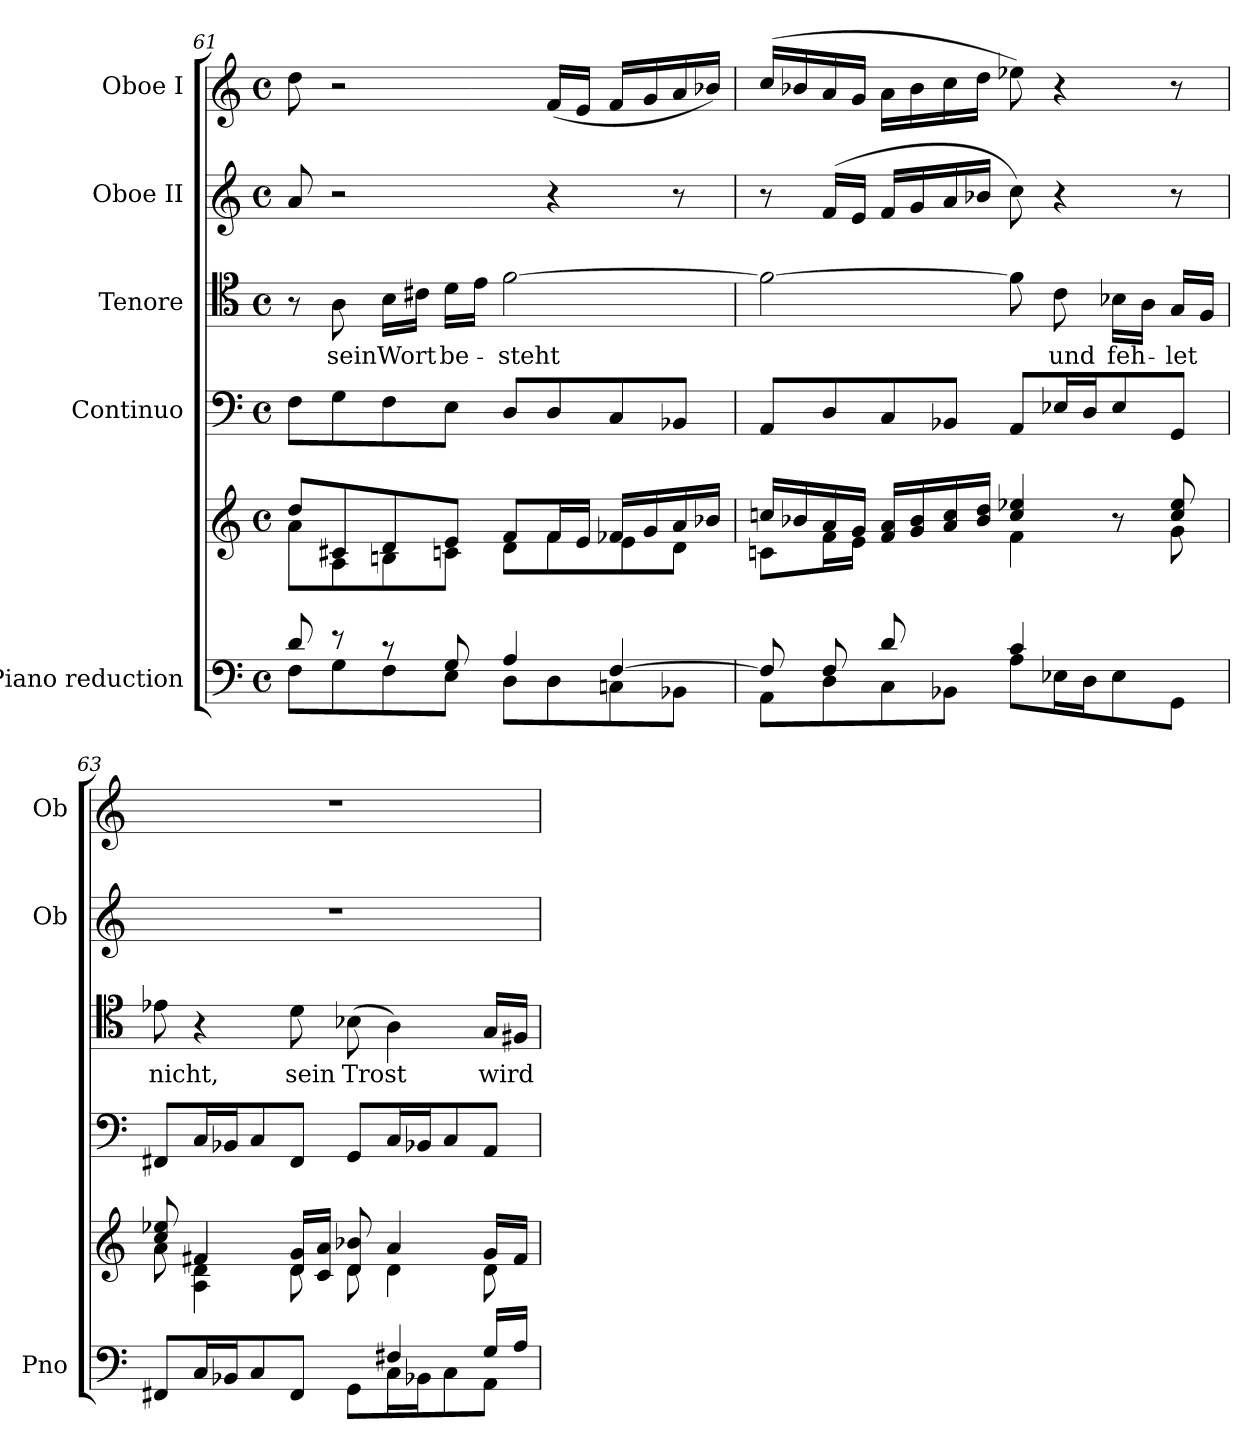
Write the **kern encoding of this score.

**kern	**kern	**kern	**kern	**text	**kern	**kern
*part5	*part5	*part4	*part3	*part3	*part2	*part1
*staff6	*staff5	*staff4	*staff3	*staff3	*staff2	*staff1
*I"Piano reduction	*	*I"Continuo	*I"Tenore	*	*I"Oboe II	*I"Oboe I
*I'Pno	*	*	*	*	*I'Ob	*I'Ob
*clefF4	*clefG2	*clefF4	*clefC4	*	*clefG2	*clefG2
*k[]	*k[]	*k[]	*k[]	*	*k[]	*k[]
*M4/4	*M4/4	*M4/4	*M4/4	*	*M4/4	*M4/4
*met(c)	*met(c)	*met(c)	*met(c)	*	*met(c)	*met(c)
=61	=61	=61	=61	=61	=61	=61
*^	*^	*	*	*	*	*
8d/	8F\L	8dd/L	8a\L	8F\L	8r	.	8a/	8dd\
!	!	!	!	!	!	!LO:LY:b	!	!
8r	8G\	8c#X/	8A\	8G\	8A\	sein	2r	2r
!	!	!	!	!	!	!LO:LY:b	!	!
8r	8F\	8d/	8Bn\	8F\	16B\LL	Wort	.	.
.	.	.	.	.	16c#X\JJ	.	.	.
!	!	!	!	!	!	!LO:LY:b	!	!
8G/	8E\J	8e/J	8cn\J	8E\J	16d\LL	be-	.	.
.	.	.	.	.	16e\JJ	.	.	.
!	!	!	!	!	!	!LO:LY:b	!	!
4A/	8D\L	8f/L	8d\L	8D/L	[2f\	steht	.	.
.	8D\	16f/L	8f\	8D/	.	.	4r	(16f/LL
.	.	16e/JJ	.	.	.	.	.	16e/JJ
[4F/	8Cn\	16f-X/LL	8e\	8C/	.	.	.	16f/LL
.	.	16g/	.	.	.	.	.	16g/
.	8BB-X\J	16a/	8d\J	8BB-X/J	.	.	8r	16a/
.	.	16b-X/JJ	.	.	.	.	.	16b-X/JJ)
!!LO:LB:g=z
=62	=62	=62	=62	=62	=62	=62	=62	=62
*	*	*	*^	*	*	*	*	*
8F/L]	8AA\L	16ccn/LL	8cn\L	4.ryy	8AA/L	2f\_	.	8r	(16cc/LL
.	.	16b-X/	.	.	.	.	.	.	16b-X/
8F/	8D\	16a/	16f\L	.	8D/	.	.	(16f/LL	16a/
.	.	16g/JJ	16e\JJ	.	.	.	.	16e/JJ	16g/JJ
8d/	8C\	16f/ 16a/LL	4ryy	.	8C/	.	.	16f/LL	16a\LL
.	.	16g/ 16b-/	.	.	.	.	.	16g/	16b-\
8ryy	8BB-X\J	16a/ 16cc/	.	16e-X\L	8BB-X/J	.	.	16a/	16cc\
.	.	16b-/ 16dd/JJ	.	16d\JJ	.	.	.	16b-X/JJ	16dd\JJ
4c/	8A\L	4cc/ 4ee-X/	4f\	2ryy	8AA/L	8f\]	.	8cc\)	8ee-X\)
!	!	!	!	!	!	!	!LO:LY:b	!	!
.	16E-X\L	.	.	.	16E-X/L	8c\	und	4r	4r
.	16D\J	.	.	.	16D/J	.	.	.	.
!	!	!	!	!	!	!	!LO:LY:b	!	!
4ryy	8E-\	8r	8ryy	.	8E-/	16B-X\LL	feh-	.	.
.	.	.	.	.	.	16A\JJ	.	.	.
!	!	!	!	!	!	!	!LO:LY:b	!	!
.	8GG\J	8cc/ 8ee-/	8g\	.	8GG/J	16G/LL	let	8r	8r
.	.	.	.	.	.	16F/JJ	.	.	.
*	*	*	*v	*v	*	*	*	*	*
=63	=63	=63	=63	=63	=63	=63	=63	=63
!	!	!	!	!	!	!LO:LY:b	!	!
8FF#X/L	2ryy	8cc/ 8ee-X/	8a\	8FF#X/L	8e-X\	nicht,	1r	1r
16C/L	.	4f#X/	4A\ 4d\	16C/L	4r	.	.	.
16BB-X/J	.	.	.	16BB-X/J	.	.	.	.
8C/	.	.	.	8C/	.	.	.	.
!	!	!	!	!	!	!LO:LY:b	!	!
8FF#/J	.	16d/ 16g/LL	8d\	8FF#/J	8d\	sein	.	.
.	.	16c/ 16a/JJ	.	.	.	.	.	.
!	!	!	!	!	!	!LO:LY:b	!	!
8ryy	8GG\L	8d/ 8b-X/	8d\	8GG/L	(8B-X\	Trost	.	.
4F#X/	16C\L	4a/	4d\	16C/L	4A\)	.	.	.
.	16BB-X\J	.	.	16BB-X/J	.	.	.	.
.	8C\	.	.	8C/	.	.	.	.
!	!	!	!	!	!	!LO:LY:b	!	!
16G/LL	8AA\J	16g/LL	8d\	8AA/J	16G/LL	wird	.	.
16A/JJ	.	16f#/JJ	.	.	16F#X/JJ	.	.	.
*v	*v	*	*	*	*	*	*	*
*	*v	*v	*	*	*	*	*
=	=	=	=	=	=	=
*-	*-	*-	*-	*-	*-	*-
